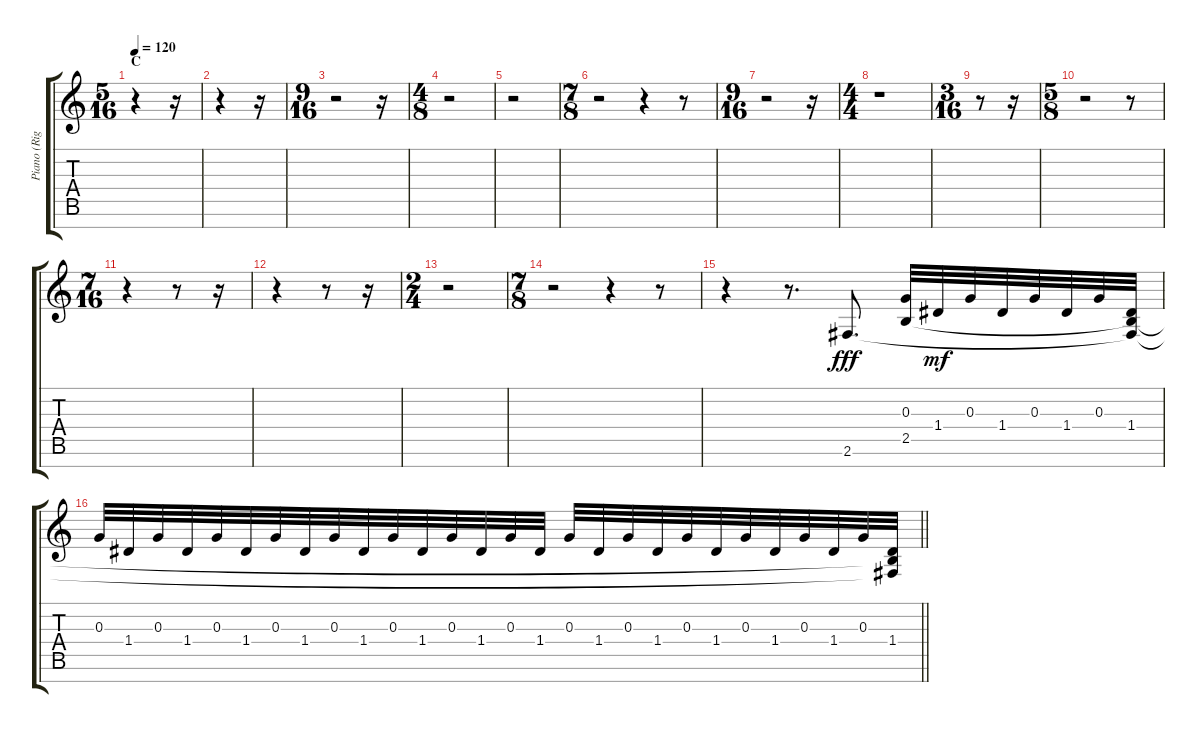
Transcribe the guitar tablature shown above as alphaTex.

\track ("Piano (Right Hand)" "Piano (Rig") {instrument acousticgrandpiano}
\staff {score tabs}
\tuning (E5 B4 G4 D4 A3 E3 B2) {hide}
\ts (5 16)
\section ("" "C")
\tempo 120
\clef g2
\ks c
r.4{dy f} r.16 |
r.4 r.16 |
\ts (9 16)
r.2 r.16 |
\ts (4 8)
r.2 |
r.2 |
\ts (7 8)
r.2 r.4 r.8 |
\ts (9 16)
r.2 r.16 |
\ts (4 4)
r.1 |
\ts (3 16)
r.8 r.16 |
\ts (5 8)
r.2 r.8 |
\ts (7 16)
r.4 r.8 r.16 |
r.4 r.8 r.16 |
\ts (2 4)
r.2 |
\ts (7 8)
r.2 r.4 r.8 |
r.4 r.8{d} 2.6.8{d dy fff} (0.3 2.5).32 1.4.32{dy mf} 0.3.32 1.4.32 0.3.32 1.4.32 0.3.32 (1.4 2.5{t} 2.6{t}).32 |
\barLineRight lightlight
0.3.32 1.4.32 0.3.32 1.4.32 0.3.32 1.4.32 0.3.32 1.4.32 0.3.32 1.4.32 0.3.32 1.4.32 0.3.32 1.4.32 0.3.32 1.4.32 0.3.32 1.4.32 0.3.32 1.4.32 0.3.32 1.4.32 0.3.32 1.4.32 0.3.32 1.4.32 0.3.32 (1.4 2.5{t} 2.6{t}).32
